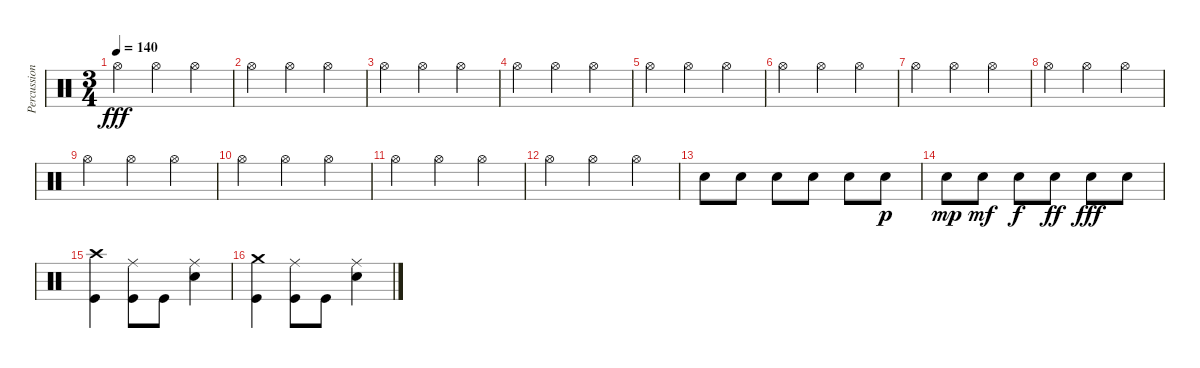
\track ("Percussion" "Percussion") {instrument percussion}
\staff {score}
\articulation defaults
\ts (3 4)
\tempo 140
\clef neutral
\ks c "Hi-Hat (open)".4{dy fff} "Hi-Hat (open)".4 "Hi-Hat (open)".4
|
"Hi-Hat (open)".4 "Hi-Hat (open)".4 "Hi-Hat (open)".4 |
"Hi-Hat (open)".4 "Hi-Hat (open)".4 "Hi-Hat (open)".4 |
"Hi-Hat (open)".4 "Hi-Hat (open)".4 "Hi-Hat (open)".4 |
"Hi-Hat (open)".4 "Hi-Hat (open)".4 "Hi-Hat (open)".4 |
"Hi-Hat (open)".4 "Hi-Hat (open)".4 "Hi-Hat (open)".4 |
"Hi-Hat (open)".4 "Hi-Hat (open)".4 "Hi-Hat (open)".4 |
"Hi-Hat (open)".4 "Hi-Hat (open)".4 "Hi-Hat (open)".4 |
"Hi-Hat (open)".4 "Hi-Hat (open)".4 "Hi-Hat (open)".4 |
"Hi-Hat (open)".4 "Hi-Hat (open)".4 "Hi-Hat (open)".4 |
"Hi-Hat (open)".4 "Hi-Hat (open)".4 "Hi-Hat (open)".4 |
"Hi-Hat (open)".4 "Hi-Hat (open)".4 "Hi-Hat (open)".4 |
"Electric Snare (hit)".8 "Electric Snare (hit)".8 "Electric Snare (hit)".8 "Electric Snare (hit)".8 "Electric Snare (hit)".8 "Electric Snare (hit)".8{dy p} |
"Electric Snare (hit)".8{dy mp} "Electric Snare (hit)".8{dy mf} "Electric Snare (hit)".8{dy f} "Electric Snare (hit)".8{dy ff} "Electric Snare (hit)".8{dy fff} "Electric Snare (hit)".8 |
("Crash high (hit)" "Kick (hit)").4 ("Ride (middle)" "Kick (hit)").8 "Kick (hit)".8 ("Ride (middle)" "Electric Snare (hit)").4 |
("Crash medium (hit)" "Kick (hit)").4 ("Ride (middle)" "Kick (hit)").8 "Kick (hit)".8 ("Ride (middle)" "Electric Snare (hit)").4
